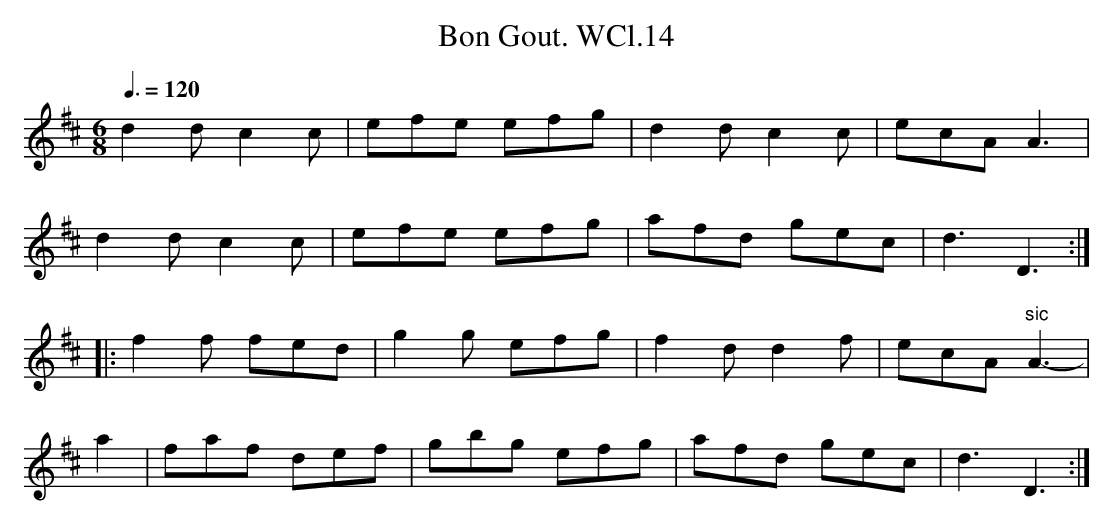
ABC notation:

X:1
T:Bon Gout. WCl.14
M:6/8
L:1/8
Q:3/8=120
K:D
d2d c2c|efe efg|d2d c2c|ecA A3|
d2d c2c|efe efg|afd gec|d3 D3:|
|:f2f fed|g2g efg|f2d d2f|ecA "sic"A3-|
a2|faf def|gbg efg|afd gec|d3 D3:|
